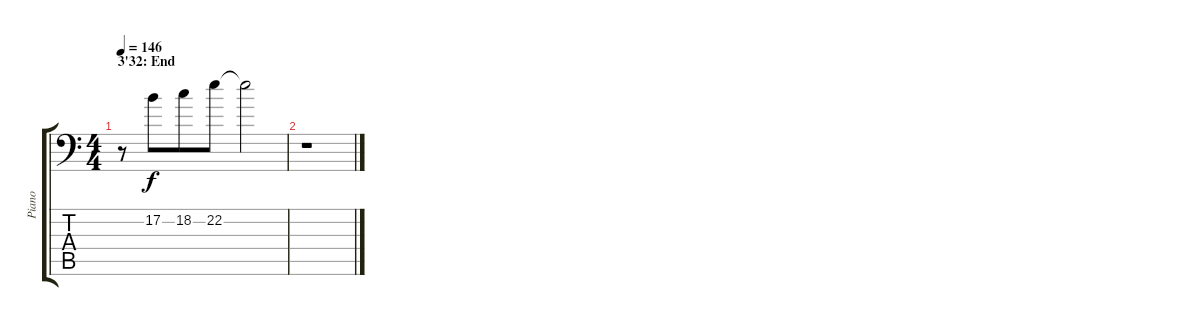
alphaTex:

\track ("Piano" "Piano") {instrument brightacousticpiano}
\staff {score tabs}
\tuning (B3 Gb3 D3 A2 E2 A1) {hide}
\ts (4 4)
\section ("" "3'32: End")
\tempo 146
\clef f4
\ks c
r.8{dy f} 17.2.8{beam merge} 18.2.8 22.2.8 22.2{t}.2 |
r.1
